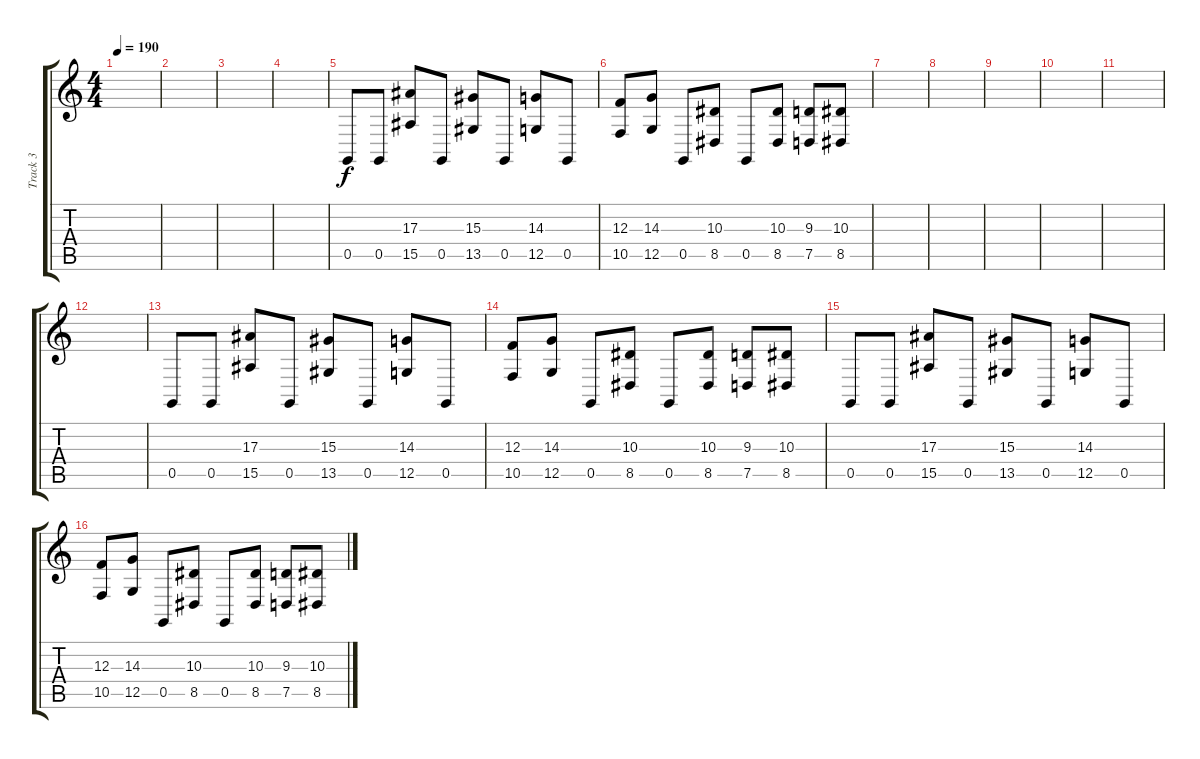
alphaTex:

\track ("Track 3" "Track 3") {instrument pad7halo}
\staff {score tabs}
\tuning (D4 A3 F3 C3 G2 C2) {hide}
\ts (4 4)
\tempo 190
\clef g2
\ks c
|
|
|
|
0.5.8 0.5.8 (17.3 15.5).8 0.5.8 (15.3 13.5).8 0.5.8 (14.3 12.5).8 0.5.8 |
(12.3 10.5).8 (14.3 12.5).8 0.5.8 (10.3 8.5).8 0.5.8 (10.3 8.5).8 (9.3 7.5).8 (10.3 8.5).8 |
|
|
|
|
|
|
0.5.8 0.5.8 (17.3 15.5).8 0.5.8 (15.3 13.5).8 0.5.8 (14.3 12.5).8 0.5.8 |
(12.3 10.5).8 (14.3 12.5).8 0.5.8 (10.3 8.5).8 0.5.8 (10.3 8.5).8 (9.3 7.5).8 (10.3 8.5).8 |
0.5.8 0.5.8 (17.3 15.5).8 0.5.8 (15.3 13.5).8 0.5.8 (14.3 12.5).8 0.5.8 |
(12.3 10.5).8 (14.3 12.5).8 0.5.8 (10.3 8.5).8 0.5.8 (10.3 8.5).8 (9.3 7.5).8 (10.3 8.5).8
